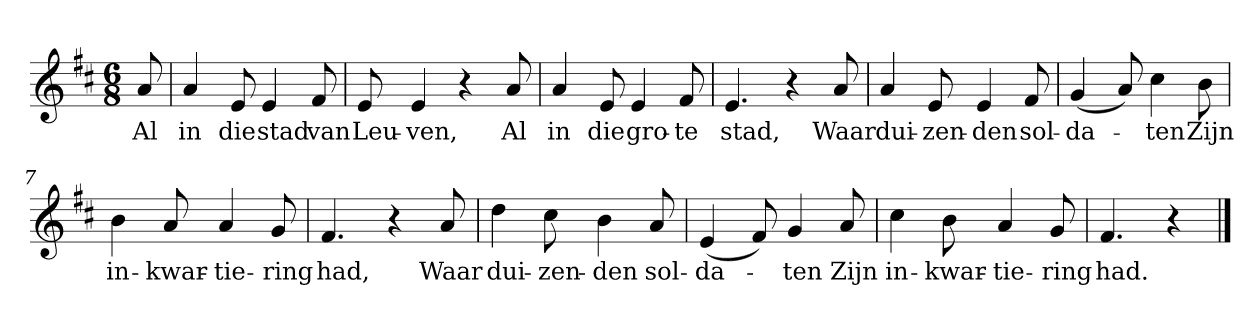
**kern	**text
*part1	*part1
*staff1	*staff1
*clefG2	*
*k[f#c#]	*
*D:	*
*M6/8	*
*MM120	*
=	=
8a	Al
=1	=1
4a	in
8e	die
4e	stad
8f#	van
=2	=2
8e	Leu-
4e	-ven,
4r	.
8a	Al
=3	=3
4a	in
8e	die
4e	gro-
8f#	-te
=4	=4
4.e	stad,
4r	.
8a	Waar
=5	=5
4a	dui-
8e	-zen-
4e	-den
8f#	sol-
=6	=6
(4g	-da-
8a)	.
4cc#	-ten
8b	Zijn
=7	=7
4b	in-
8a	-kwar-
4a	-tie-
8g	-ring
=8	=8
4.f#	had,
4r	.
8a	Waar
=9	=9
4dd	dui-
8cc#	-zen-
4b	-den
8a	sol-
=10	=10
(4e	-da-
8f#)	.
4g	-ten
8a	Zijn
=11	=11
4cc#	in-
8b	-kwar-
4a	-tie-
8g	-ring
=12	=12
4.f#	had.
4r	.
==	==
*-	*-
